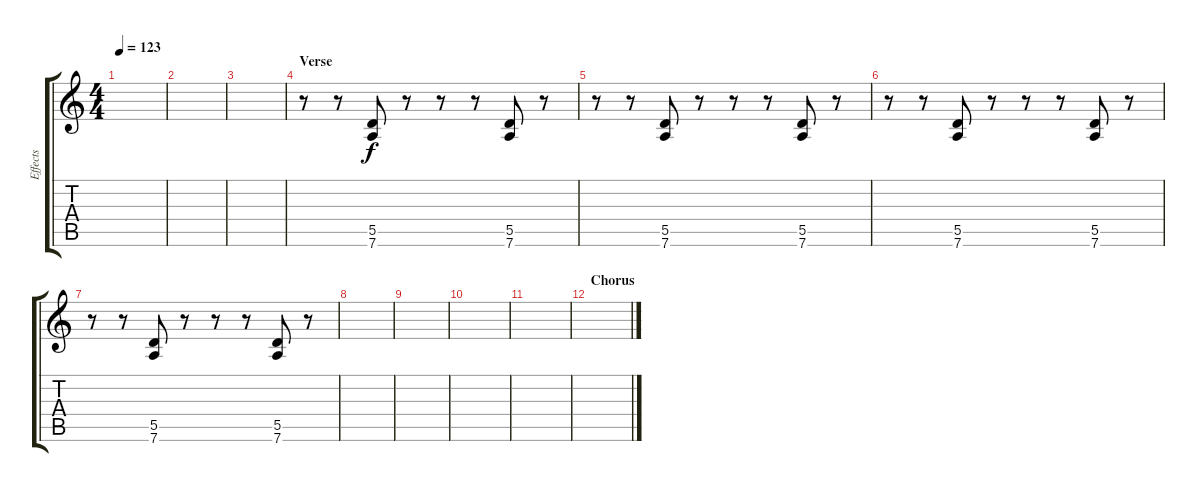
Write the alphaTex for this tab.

\track ("Effects" "Effects") {instrument overdrivenguitar}
\staff {score tabs}
\tuning (E4 B3 G3 D3 A2 D2) {hide}
\ts (4 4)
\tempo 123
\clef g2
\ks c
|
|
|
\section ("" "Verse")
r.8{volume 14 instrument gunshot} r.8 (5.5 7.6).8 r.8 r.8 r.8 (5.5 7.6).8 r.8 |
r.8 r.8 (5.5 7.6).8 r.8 r.8 r.8 (5.5 7.6).8 r.8 |
r.8 r.8 (5.5 7.6).8 r.8 r.8 r.8 (5.5 7.6).8 r.8 |
r.8 r.8 (5.5 7.6).8 r.8 r.8 r.8 (5.5 7.6).8 r.8 |
|
|
|
|
\section ("" "Chorus")
